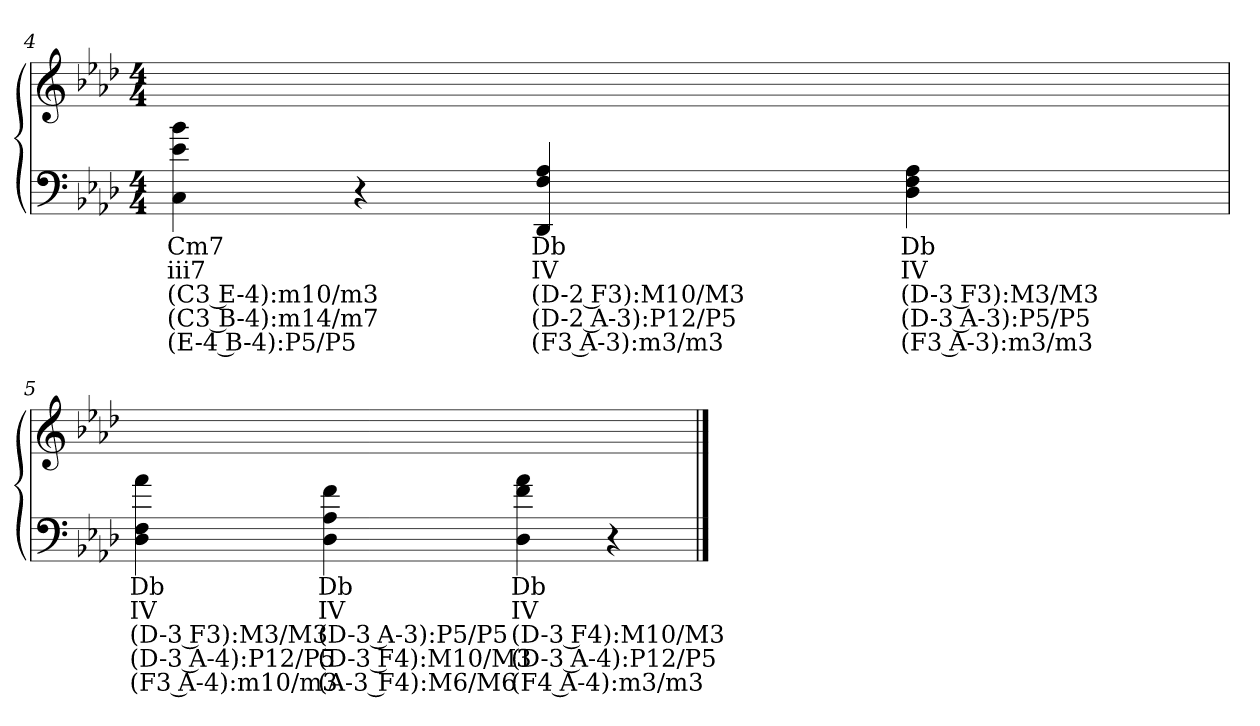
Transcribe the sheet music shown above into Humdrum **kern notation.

**kern	**text	**text	**text	**text	**text	**kern
*part2	*part2	*part2	*part2	*part2	*part2	*part1
*staff2	*staff2	*staff2	*staff2	*staff2	*staff2	*staff1
*clefF4	*	*	*	*	*	*clefG2
*k[b-e-a-d-]	*	*	*	*	*	*k[b-e-a-d-]
*A-:	*	*	*	*	*	*A-:
*M4/4	*	*	*	*	*	*M4/4
=4	=4	=4	=4	=4	=4	=4
4C 4e- 4b-	Cm7	iii7	(C3 E-4):m10/m3	(C3 B-4):m14/m7	(E-4 B-4):P5/P5	1ryy
4r	.	.	.	.	.	.
4DD- 4F 4A-	Db	IV	(D-2 F3):M10/M3	(D-2 A-3):P12/P5	(F3 A-3):m3/m3	.
4D- 4F 4A-	Db	IV	(D-3 F3):M3/M3	(D-3 A-3):P5/P5	(F3 A-3):m3/m3	.
=5	=5	=5	=5	=5	=5	=5
4D- 4F 4a-	Db	IV	(D-3 F3):M3/M3	(D-3 A-4):P12/P5	(F3 A-4):m10/m3	1ryy
4D- 4A- 4f	Db	IV	(D-3 A-3):P5/P5	(D-3 F4):M10/M3	(A-3 F4):M6/M6	.
4D- 4f 4a-	Db	IV	(D-3 F4):M10/M3	(D-3 A-4):P12/P5	(F4 A-4):m3/m3	.
4r	.	.	.	.	.	.
==	==	==	==	==	==	==
*-	*-	*-	*-	*-	*-	*-
